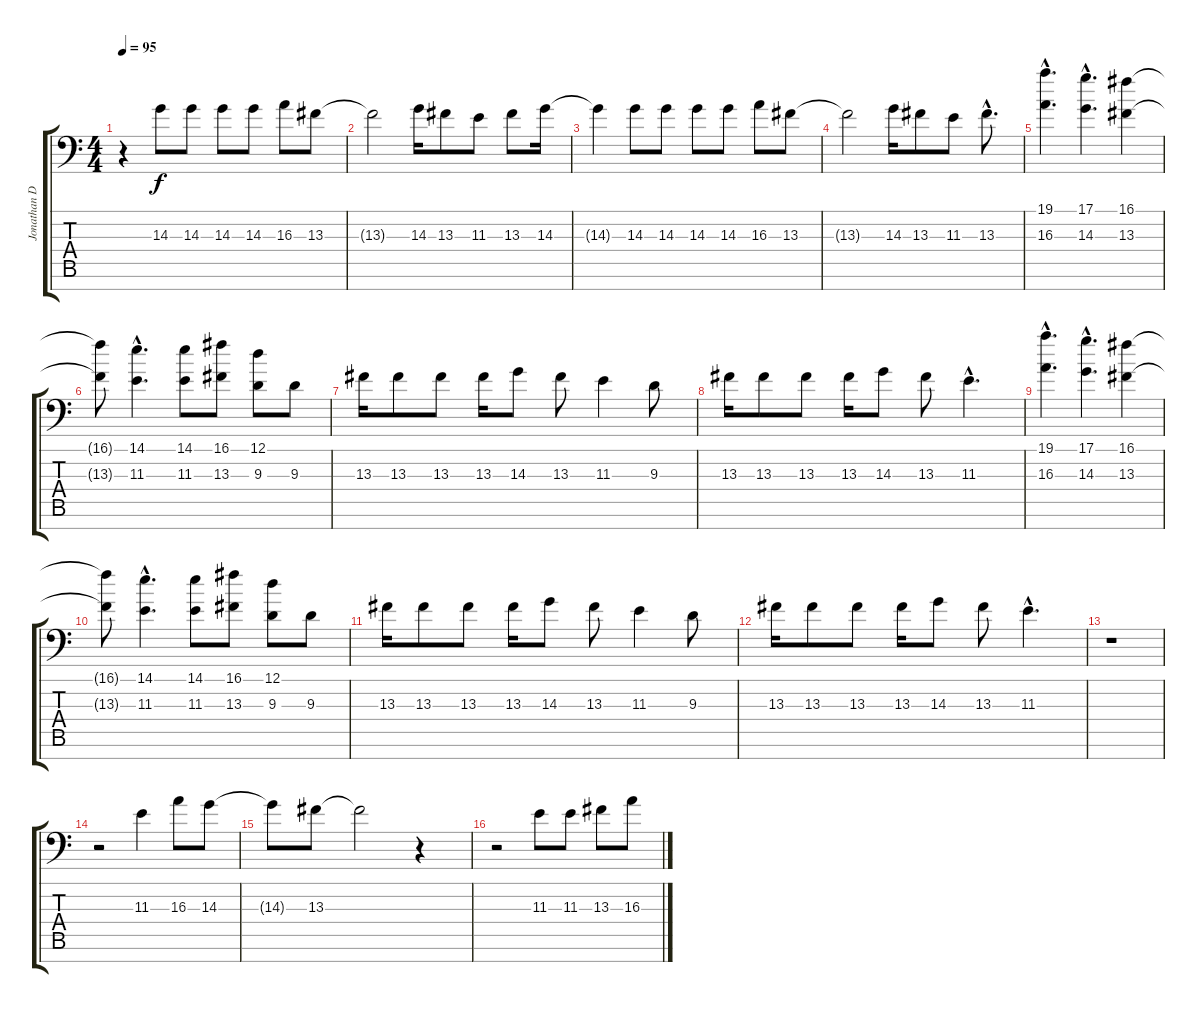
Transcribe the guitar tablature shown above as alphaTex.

\track ("Jonathan Davis" "Jonathan D") {instrument tuba}
\staff {score tabs}
\tuning (D4 A3 F3 C3 G2 D2 A1) {hide}
\ts (4 4)
\tempo 95
\clef f4
\ks c
r.4{dy f} 14.3.8 14.3.8 14.3.8 14.3.8 16.3.8 13.3.8 |
13.3{t}.2 14.3.16 13.3.8 11.3.8 13.3.8 14.3.16 |
14.3{t}.4 14.3.8 14.3.8 14.3.8 14.3.8 16.3.8 13.3.8 |
13.3{t}.2 14.3.16 13.3.8 11.3.8 13.3{hac}.8{d} |
(19.1{hac} 16.3{hac}).4{d} (17.1{hac} 14.3{hac}).4{d} (16.1 13.3).4 |
(16.1{t} 13.3{t}).8 (14.1{hac} 11.3{hac}).4{d} (14.1 11.3).8 (16.1 13.3).8 (12.1 9.3).8 9.3.8 |
13.3.16 13.3.8 13.3.8 13.3.16 14.3.8 13.3.8 11.3.4 9.3.8 |
13.3.16 13.3.8 13.3.8 13.3.16 14.3.8 13.3.8 11.3{hac}.4{d} |
(19.1{hac} 16.3{hac}).4{d} (17.1{hac} 14.3{hac}).4{d} (16.1 13.3).4 |
(16.1{t} 13.3{t}).8 (14.1{hac} 11.3{hac}).4{d} (14.1 11.3).8 (16.1 13.3).8 (12.1 9.3).8 9.3.8 |
13.3.16 13.3.8 13.3.8 13.3.16 14.3.8 13.3.8 11.3.4 9.3.8 |
13.3.16 13.3.8 13.3.8 13.3.16 14.3.8 13.3.8 11.3{hac}.4{d} |
r.1 |
r.2 11.3.4 16.3.8 14.3.8 |
14.3{t}.8 13.3.8 13.3{t}.2 r.4 |
r.2 11.3.8 11.3.8 13.3.8 16.3.8
